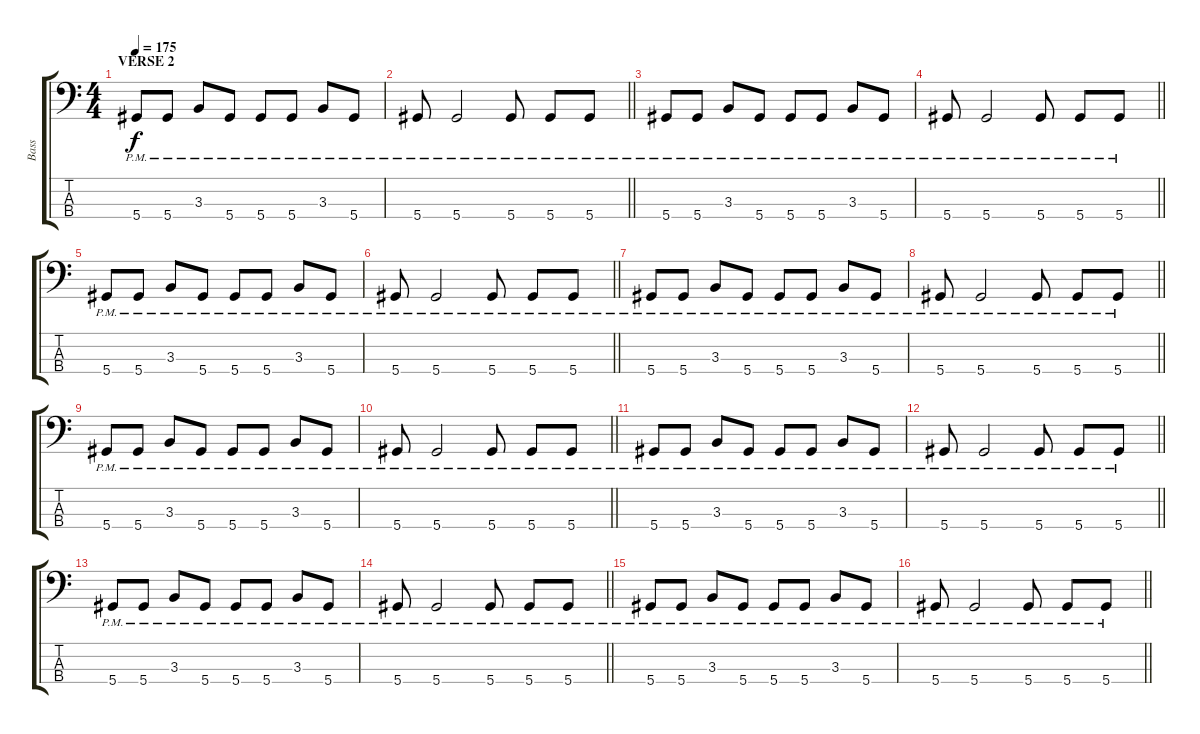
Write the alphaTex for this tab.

\track ("Bass" "Bass") {instrument electricbassfinger}
\staff {score tabs}
\tuning (Gb2 Db2 Ab1 Eb1) {hide}
\ts (4 4)
\section ("" "VERSE 2")
\tempo 175
\clef f4
\ks c
5.4{pm}.8{dy f} 5.4{pm}.8 3.3{pm}.8 5.4{pm}.8 5.4{pm}.8 5.4{pm}.8 3.3{pm}.8 5.4{pm}.8 |
\barLineRight lightlight
5.4{pm}.8 5.4{pm}.2 5.4{pm}.8 5.4{pm}.8 5.4{pm}.8 |
5.4{pm}.8 5.4{pm}.8 3.3{pm}.8 5.4{pm}.8 5.4{pm}.8 5.4{pm}.8 3.3{pm}.8 5.4{pm}.8 |
\barLineRight lightlight
5.4{pm}.8 5.4{pm}.2 5.4{pm}.8 5.4{pm}.8 5.4{pm}.8 |
5.4{pm}.8 5.4{pm}.8 3.3{pm}.8 5.4{pm}.8 5.4{pm}.8 5.4{pm}.8 3.3{pm}.8 5.4{pm}.8 |
\barLineRight lightlight
5.4{pm}.8 5.4{pm}.2 5.4{pm}.8 5.4{pm}.8 5.4{pm}.8 |
5.4{pm}.8 5.4{pm}.8 3.3{pm}.8 5.4{pm}.8 5.4{pm}.8 5.4{pm}.8 3.3{pm}.8 5.4{pm}.8 |
\barLineRight lightlight
5.4{pm}.8 5.4{pm}.2 5.4{pm}.8 5.4{pm}.8 5.4{pm}.8 |
5.4{pm}.8 5.4{pm}.8 3.3{pm}.8 5.4{pm}.8 5.4{pm}.8 5.4{pm}.8 3.3{pm}.8 5.4{pm}.8 |
\barLineRight lightlight
5.4{pm}.8 5.4{pm}.2 5.4{pm}.8 5.4{pm}.8 5.4{pm}.8 |
5.4{pm}.8 5.4{pm}.8 3.3{pm}.8 5.4{pm}.8 5.4{pm}.8 5.4{pm}.8 3.3{pm}.8 5.4{pm}.8 |
\barLineRight lightlight
5.4{pm}.8 5.4{pm}.2 5.4{pm}.8 5.4{pm}.8 5.4{pm}.8 |
5.4{pm}.8 5.4{pm}.8 3.3{pm}.8 5.4{pm}.8 5.4{pm}.8 5.4{pm}.8 3.3{pm}.8 5.4{pm}.8 |
\barLineRight lightlight
5.4{pm}.8 5.4{pm}.2 5.4{pm}.8 5.4{pm}.8 5.4{pm}.8 |
5.4{pm}.8 5.4{pm}.8 3.3{pm}.8 5.4{pm}.8 5.4{pm}.8 5.4{pm}.8 3.3{pm}.8 5.4{pm}.8 |
\barLineRight lightlight
5.4{pm}.8 5.4{pm}.2 5.4{pm}.8 5.4{pm}.8 5.4{pm}.8
